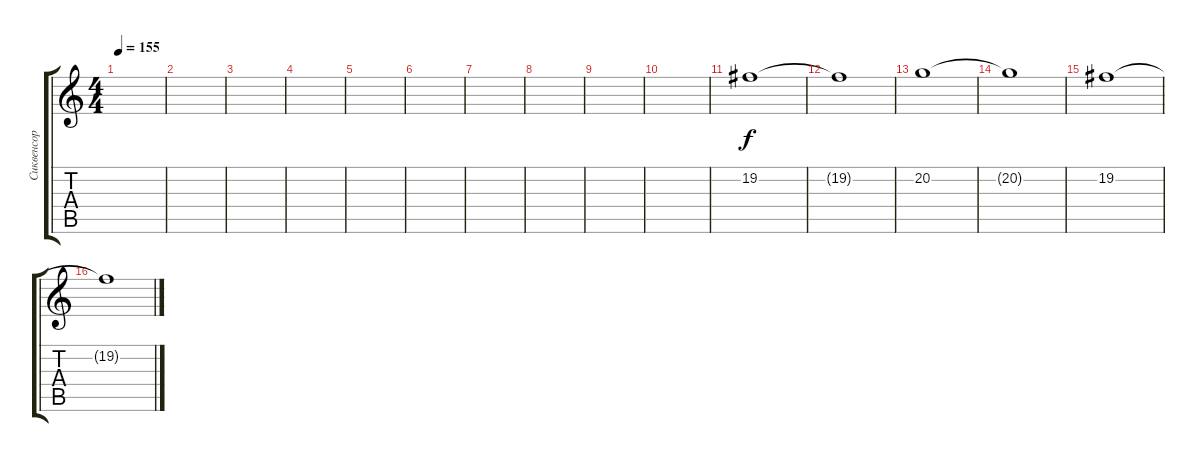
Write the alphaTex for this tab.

\track ("Сиквенсор" "Сиквенсор") {instrument stringensemble1}
\staff {score tabs}
\tuning (E4 B3 G3 D3 A2 E2) {hide}
\ts (4 4)
\tempo 155
\clef g2
\ks c
|
|
|
|
|
|
|
|
|
|
19.2.1 |
19.2{t}.1 |
20.2.1 |
20.2{t}.1 |
19.2.1 |
19.2{t}.1
